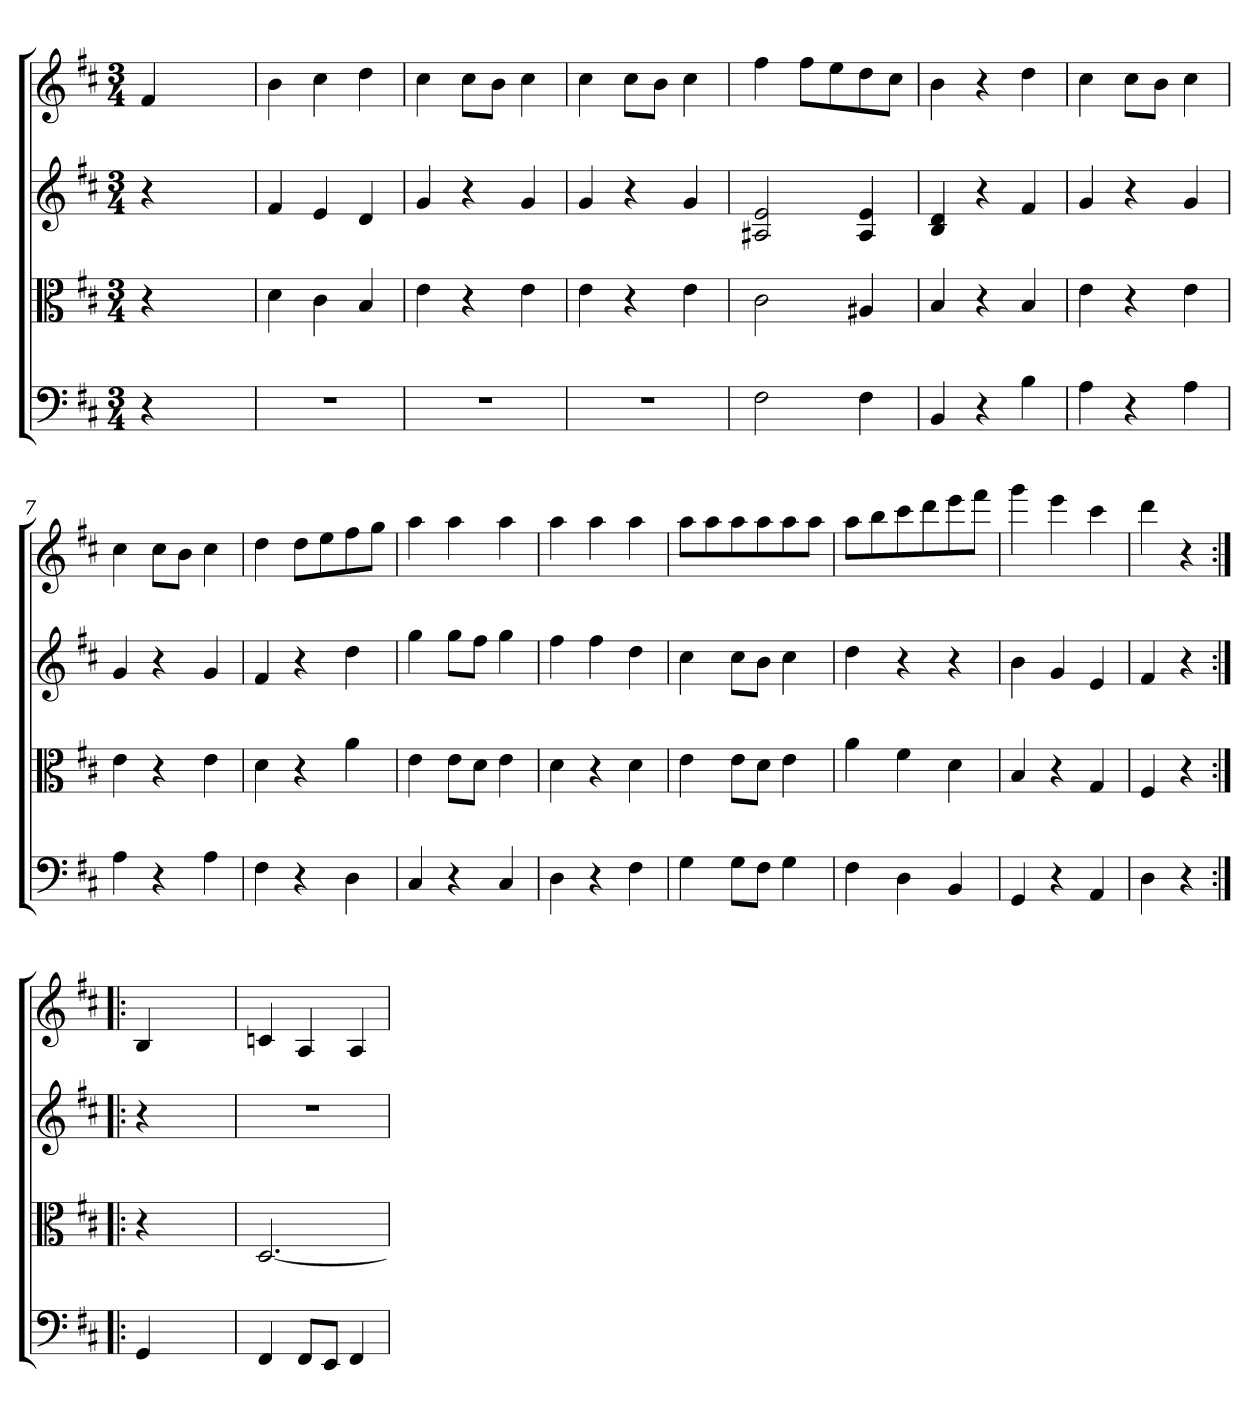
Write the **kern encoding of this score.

**kern	**kern	**kern	**kern
*part4	*part3	*part2	*part1
*staff4	*staff3	*staff2	*staff1
*clefF4	*clefC3	*clefG2	*clefG2
*k[f#c#]	*k[f#c#]	*k[f#c#]	*k[f#c#]
*b:	*b:	*b:	*b:
*M3/4	*M3/4	*M3/4	*M3/4
=	=	=	=
4r	4r	4r	4f#/
2ryy	2ryy	2ryy	2ryy
=1	=1	=1	=1
2.r	4d\	4f#/	4b\
.	4c#\	4e/	4cc#\
.	4B/	4d/	4dd\
=2	=2	=2	=2
2.r	4e\	4g/	4cc#\
.	4r	4r	8cc#\L
.	.	.	8b\J
.	4e\	4g/	4cc#\
=3	=3	=3	=3
2.r	4e\	4g/	4cc#\
.	4r	4r	8cc#\L
.	.	.	8b\J
.	4e\	4g/	4cc#\
=4	=4	=4	=4
2F#\	2c#\	2A#X/ 2e/	4ff#\
.	.	.	8ff#\L
.	.	.	8ee\
4F#\	4A#X/	4A#/ 4e/	8dd\
.	.	.	8cc#\J
=5	=5	=5	=5
4BB/	4B/	4B/ 4d/	4b\
4r	4r	4r	4r
4B\	4B/	4f#/	4dd\
=6	=6	=6	=6
4A\	4e\	4g/	4cc#\
4r	4r	4r	8cc#\L
.	.	.	8b\J
4A\	4e\	4g/	4cc#\
=7	=7	=7	=7
4A\	4e\	4g/	4cc#\
4r	4r	4r	8cc#\L
.	.	.	8b\J
4A\	4e\	4g/	4cc#\
=8	=8	=8	=8
4F#\	4d\	4f#/	4dd\
4r	4r	4r	8dd\L
.	.	.	8ee\
4D\	4a\	4dd\	8ff#\
.	.	.	8gg\J
=9	=9	=9	=9
4C#/	4e\	4gg\	4aa\
4r	8e\L	8gg\L	4aa\
.	8d\J	8ff#\J	.
4C#/	4e\	4gg\	4aa\
=10	=10	=10	=10
4D\	4d\	4ff#\	4aa\
4r	4r	4ff#\	4aa\
4F#\	4d\	4dd\	4aa\
=11	=11	=11	=11
4G\	4e\	4cc#\	8aa\L
.	.	.	8aa\
8G\L	8e\L	8cc#\L	8aa\
8F#\J	8d\J	8b\J	8aa\
4G\	4e\	4cc#\	8aa\
.	.	.	8aa\J
=12	=12	=12	=12
4F#\	4a\	4dd\	8aa\L
.	.	.	8bb\
4D\	4f#\	4r	8ccc#\
.	.	.	8ddd\
4BB/	4d\	4r	8eee\
.	.	.	8fff#\J
=13	=13	=13	=13
4GG/	4B/	4b\	4ggg\
4r	4r	4g/	4eee\
4AA/	4G/	4e/	4ccc#\
=14	=14	=14	=14
4D\	4F#/	4f#/	4ddd\
4r	4r	4r	4r
=:|!|:	=:|!|:	=:|!|:	=:|!|:
4GG/	4r	4r	4B/
2ryy	2ryy	2ryy	2ryy
=15	=15	=15	=15
4FF#/	[2.D/	2.r	4cn/
8FF#/L	.	.	4A/
8EE/J	.	.	.
4FF#/	.	.	4A/
=	=	=	=
*-	*-	*-	*-
